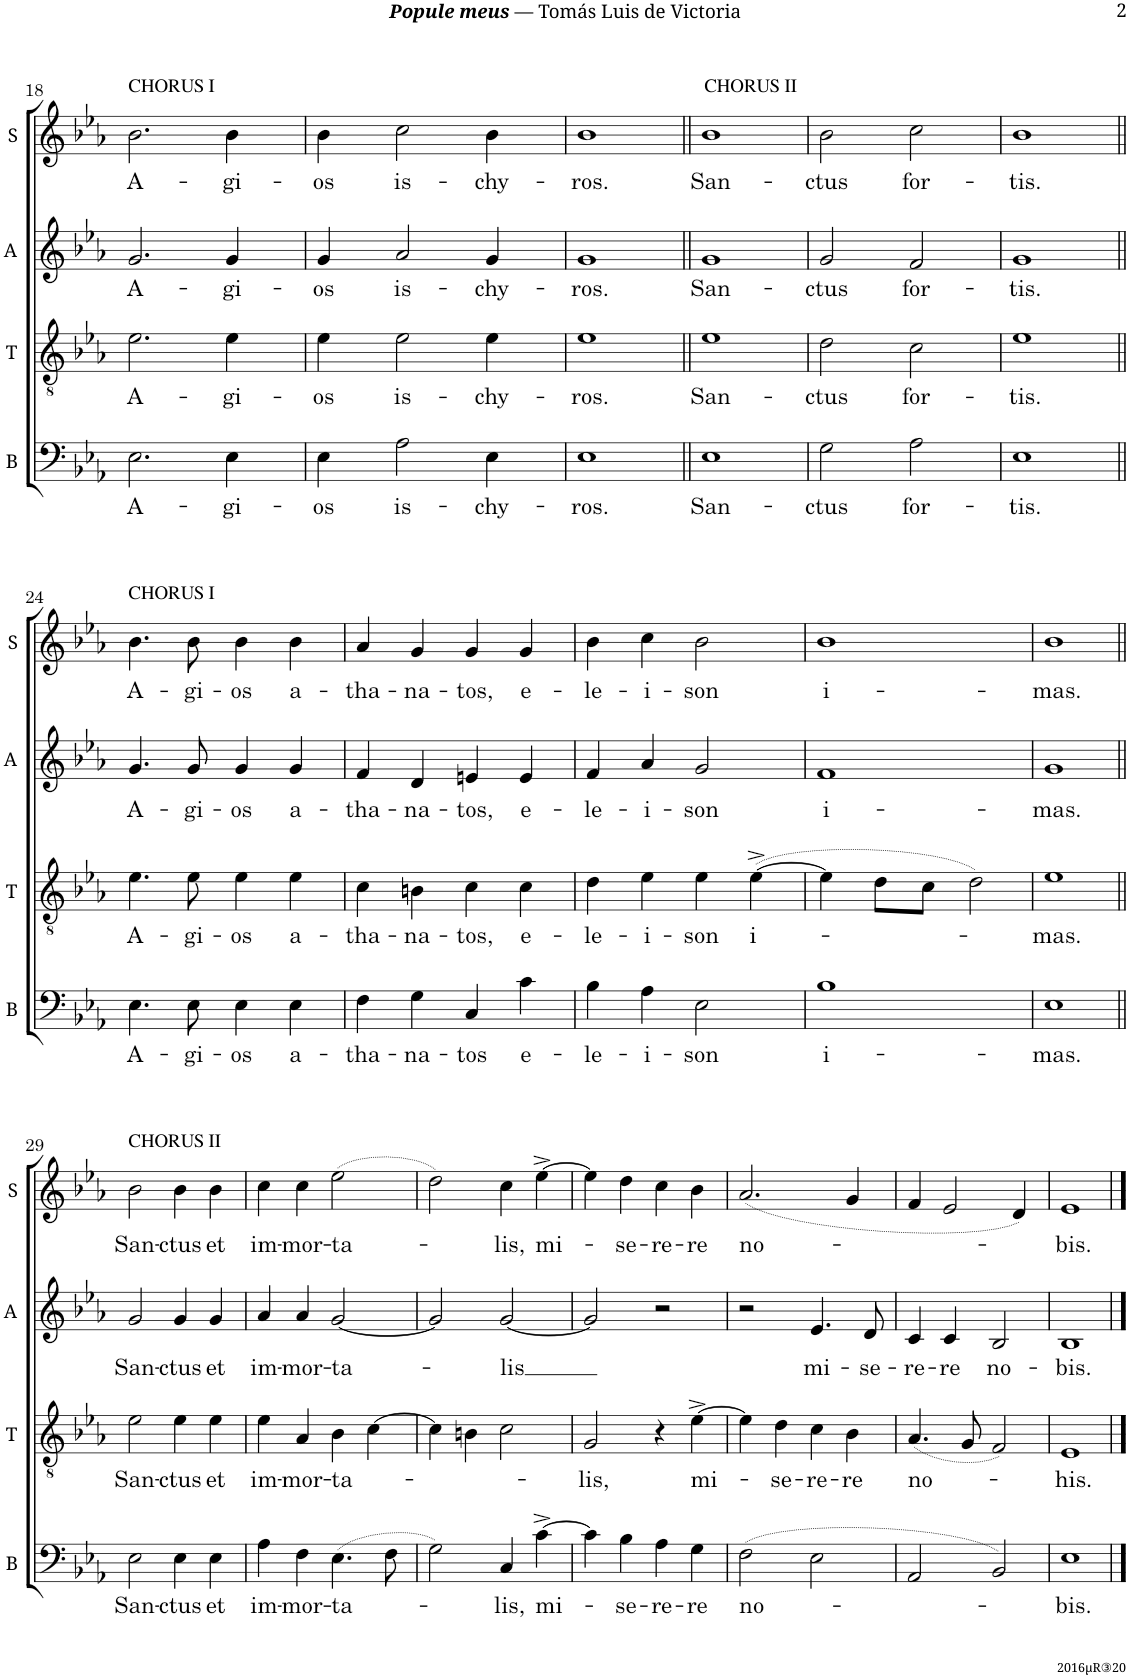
**kern	**text	**kern	**text	**kern	**text	**kern	**text
*part4	*part4	*part3	*part3	*part2	*part2	*part1	*part1
*staff4	*staff4	*staff3	*staff3	*staff2	*staff2	*staff1	*staff1
*I"Bass	*	*I"Tenor	*	*I"Contralto	*	*I"Soprano	*
*I'B	*	*I'T	*	*	*	*I'S	*
!!LO:PB:g=z
*clefF4	*	*clefGv2	*	*clefG2	*	*clefG2	*
*	*	*	*	*Trd1c2	*	*Trd1c2	*
*k[b-e-a-]	*	*k[b-e-a-]	*	*k[b-e-a-]	*	*k[b-e-a-]	*
*M4/4	*	*M4/4	*	*M4/4	*	*M4/4	*
*met(c|)	*	*met(c|)	*	*met(c|)	*	*met(c|)	*
=18	=18	=18	=18	=18	=18	=18	=18
!	!	!	!	!	!	!LO:TX:a:t=CHORUS I	!
!	!LO:LY:b	!	!LO:LY:b	!	!LO:LY:b	!	!LO:LY:b
2.E-\	A-	2.e-\	A-	2.g/	A-	2.b-\	A-
!	!LO:LY:b	!	!LO:LY:b	!	!LO:LY:b	!	!LO:LY:b
4E-\	-gi-	4e-\	-gi-	4g/	-gi-	4b-\	-gi-
=19	=19	=19	=19	=19	=19	=19	=19
!	!LO:LY:b	!	!LO:LY:b	!	!LO:LY:b	!	!LO:LY:b
4E-\	-os	4e-\	-os	4g/	-os	4b-\	-os
!	!LO:LY:b	!	!LO:LY:b	!	!LO:LY:b	!	!LO:LY:b
2A-\	is-	2e-\	is-	2a-/	is-	2cc\	is-
!	!LO:LY:b	!	!LO:LY:b	!	!LO:LY:b	!	!LO:LY:b
4E-\	-chy-	4e-\	-chy-	4g/	-chy-	4b-\	-chy-
=20	=20	=20	=20	=20	=20	=20	=20
!	!LO:LY:b	!	!LO:LY:b	!	!LO:LY:b	!	!LO:LY:b
1E-	-ros.	1e-	-ros.	1g	-ros.	1b-	-ros.
=21||	=21||	=21||	=21||	=21||	=21||	=21||	=21||
!	!	!	!	!	!	!LO:TX:a:t=CHORUS II	!
!	!LO:LY:b	!	!LO:LY:b	!	!LO:LY:b	!	!LO:LY:b
1E-	San-	1e-	San-	1g	San-	1b-	San-
=22	=22	=22	=22	=22	=22	=22	=22
!	!LO:LY:b	!	!LO:LY:b	!	!LO:LY:b	!	!LO:LY:b
2G\	-ctus	2d\	-ctus	2g/	-ctus	2b-\	-ctus
!	!LO:LY:b	!	!LO:LY:b	!	!LO:LY:b	!	!LO:LY:b
2A-\	for-	2c\	for-	2f/	for-	2cc\	for-
=23	=23	=23	=23	=23	=23	=23	=23
!	!LO:LY:b	!	!LO:LY:b	!	!LO:LY:b	!	!LO:LY:b
1E-	-tis.	1e-	-tis.	1g	-tis.	1b-	-tis.
!!LO:LB:g=z
=24||	=24||	=24||	=24||	=24||	=24||	=24||	=24||
!	!	!	!	!	!	!LO:TX:a:t=CHORUS I	!
!	!LO:LY:b	!	!LO:LY:b	!	!LO:LY:b	!	!LO:LY:b
4.E-\	A-	4.e-\	A-	4.g/	A-	4.b-\	A-
!	!LO:LY:b	!	!LO:LY:b	!	!LO:LY:b	!	!LO:LY:b
8E-\	-gi-	8e-\	-gi-	8g/	-gi-	8b-\	-gi-
!	!LO:LY:b	!	!LO:LY:b	!	!LO:LY:b	!	!LO:LY:b
4E-\	-os	4e-\	-os	4g/	-os	4b-\	-os
!	!LO:LY:b	!	!LO:LY:b	!	!LO:LY:b	!	!LO:LY:b
4E-\	a-	4e-\	a-	4g/	a-	4b-\	a-
=25	=25	=25	=25	=25	=25	=25	=25
!	!LO:LY:b	!	!LO:LY:b	!	!LO:LY:b	!	!LO:LY:b
4F\	-tha-	4c\	-tha-	4f/	-tha-	4a-/	-tha-
!	!LO:LY:b	!	!LO:LY:b	!	!LO:LY:b	!	!LO:LY:b
4G\	-na-	4Bn\	-na-	4d/	-na-	4g/	-na-
!	!LO:LY:b	!	!LO:LY:b	!	!LO:LY:b	!	!LO:LY:b
4C/	-tos	4c\	-tos,	4en/	-tos,	4g/	-tos,
!	!LO:LY:b	!	!LO:LY:b	!	!LO:LY:b	!	!LO:LY:b
4c\	e-	4c\	e-	4e/	e-	4g/	e-
=26	=26	=26	=26	=26	=26	=26	=26
!	!LO:LY:b	!	!LO:LY:b	!	!LO:LY:b	!	!LO:LY:b
4B-\	-le-	4d\	-le-	4f/	-le-	4b-\	-le-
!	!LO:LY:b	!	!LO:LY:b	!	!LO:LY:b	!	!LO:LY:b
4A-\	-i-	4e-\	-i-	4a-/	-i-	4cc\	-i-
!	!LO:LY:b	!	!LO:LY:b	!	!LO:LY:b	!	!LO:LY:b
2E-\	-son	4e-\	-son	2g/	-son	2b-\	-son
!	!	!	!LO:LY:b	!	!	!	!
.	.	([4e-^\	i-	.	.	.	.
=27	=27	=27	=27	=27	=27	=27	=27
!	!LO:LY:b	!	!	!	!LO:LY:b	!	!LO:LY:b
1B-	i-	4e-\]	.	1f	i-	1b-	i-
.	.	8d\L	.	.	.	.	.
.	.	8c\J	.	.	.	.	.
.	.	2d\)	.	.	.	.	.
=28	=28	=28	=28	=28	=28	=28	=28
!	!LO:LY:b	!	!LO:LY:b	!	!LO:LY:b	!	!LO:LY:b
1E-	-mas.	1e-	-mas.	1g	-mas.	1b-	-mas.
!!LO:LB:g=z
=29||	=29||	=29||	=29||	=29||	=29||	=29||	=29||
!	!	!	!	!	!	!LO:TX:a:t=CHORUS II	!
!	!LO:LY:b	!	!LO:LY:b	!	!LO:LY:b	!	!LO:LY:b
2E-\	San-	2e-\	San-	2g/	San-	2b-\	San-
!	!LO:LY:b	!	!LO:LY:b	!	!LO:LY:b	!	!LO:LY:b
4E-\	-ctus	4e-\	-ctus	4g/	-ctus	4b-\	-ctus
!	!LO:LY:b	!	!LO:LY:b	!	!LO:LY:b	!	!LO:LY:b
4E-\	et	4e-\	et	4g/	et	4b-\	et
=30	=30	=30	=30	=30	=30	=30	=30
!	!LO:LY:b	!	!LO:LY:b	!	!LO:LY:b	!	!LO:LY:b
4A-\	im-	4e-\	im-	4a-/	im-	4cc\	im-
!	!LO:LY:b	!	!LO:LY:b	!	!LO:LY:b	!	!LO:LY:b
4F\	-mor-	4A-/	-mor-	4a-/	-mor-	4cc\	-mor-
!	!LO:LY:b	!	!LO:LY:b	!	!LO:LY:b	!	!LO:LY:b
(4.E-\	-ta-	4B-\	-ta-	[2g/	-ta-	(2ee-\	-ta-
.	.	[4c\	.	.	.	.	.
8F\	.	.	.	.	.	.	.
=31	=31	=31	=31	=31	=31	=31	=31
2G\)	.	4c\]	.	2g/]	.	2dd\)	.
.	.	4Bn\	.	.	.	.	.
!	!LO:LY:b	!	!	!	!LO:LY:b	!	!LO:LY:b
4C/	-lis,	2c\	.	[2g/	-lis	4cc\	-lis,
!	!LO:LY:b	!	!	!	!	!	!LO:LY:b
[4c^\	mi-	.	.	.	.	[4ee-^\	mi-
=32	=32	=32	=32	=32	=32	=32	=32
!	!	!	!LO:LY:b	!	!	!	!
4c\]	.	2G/	-lis,	2g/]	.	4ee-\]	.
!	!LO:LY:b	!	!	!	!	!	!LO:LY:b
4B-\	-se-	.	.	.	.	4dd\	-se-
!	!LO:LY:b	!	!	!	!	!	!LO:LY:b
4A-\	-re-	4r	.	2r	.	4cc\	-re-
!	!LO:LY:b	!	!LO:LY:b	!	!	!	!LO:LY:b
4G\	-re	[4e-^\	mi-	.	.	4b-\	-re
=33	=33	=33	=33	=33	=33	=33	=33
!	!LO:LY:b	!	!	!	!	!	!LO:LY:b
(2F\	no-	4e-\]	.	2r	.	(2.a-/	no-
!	!	!	!LO:LY:b	!	!	!	!
.	.	4d\	-se-	.	.	.	.
!	!	!	!LO:LY:b	!	!LO:LY:b	!	!
2E-\	.	4c\	-re-	4.e-/	mi-	.	.
!	!	!	!LO:LY:b	!	!	!	!
.	.	4B-\	-re	.	.	4g/	.
!	!	!	!	!	!LO:LY:b	!	!
.	.	.	.	8d/	-se-	.	.
=34	=34	=34	=34	=34	=34	=34	=34
!	!	!	!LO:LY:b	!	!LO:LY:b	!	!
2AA-/	.	(4.A-/	no-	4c/	-re-	4f/	.
!	!	!	!	!	!LO:LY:b	!	!
.	.	.	.	4c/	-re	2e-/	.
.	.	8G/	.	.	.	.	.
!	!	!	!	!	!LO:LY:b	!	!
2BB-/)	.	2F/)	.	2B-/	no-	.	.
.	.	.	.	.	.	4d/)	.
=35	=35	=35	=35	=35	=35	=35	=35
!	!LO:LY:b	!	!LO:LY:b	!	!LO:LY:b	!	!LO:LY:b
1E-	-bis.	1E-	-his.	1B-	-bis.	1e-	-bis.
==	==	==	==	==	==	==	==
*-	*-	*-	*-	*-	*-	*-	*-
